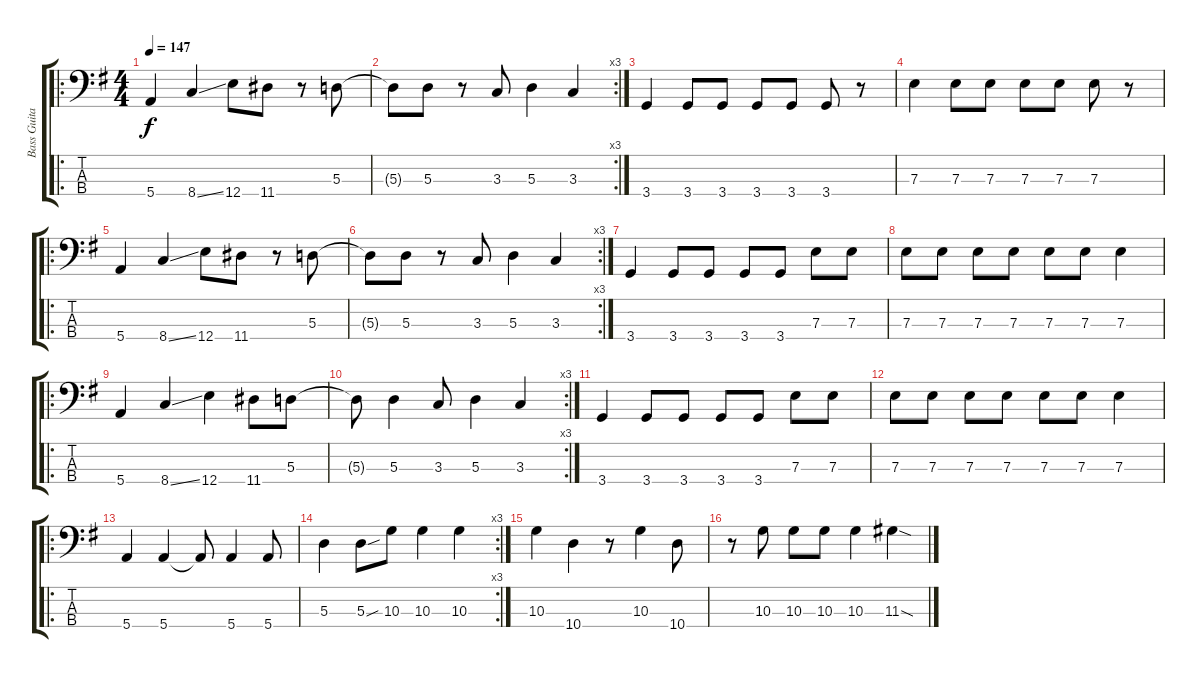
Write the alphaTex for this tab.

\track ("Bass Guitar (Greg Kriesel)" "Bass Guita") {instrument electricbassfinger}
\staff {score tabs}
\tuning (G2 D2 A1 E1) {hide}
\ro
\ts (4 4)
\tempo 147
\clef f4
\ks g
5.4.4{dy f} 8.4{ss}.4 12.4.8 11.4.8 r.8 5.3.8 |
\rc 3
5.3{t}.8 5.3.8 r.8 3.3.8 5.3.4 3.3.4 |
3.4.4 3.4.8 3.4.8 3.4.8 3.4.8 3.4.8 r.8 |
7.3.4 7.3.8 7.3.8 7.3.8 7.3.8 7.3.8 r.8 |
\ro
5.4.4 8.4{ss}.4 12.4.8 11.4.8 r.8 5.3.8 |
\rc 3
5.3{t}.8 5.3.8 r.8 3.3.8 5.3.4 3.3.4 |
3.4.4 3.4.8 3.4.8 3.4.8 3.4.8 7.3.8 7.3.8 |
7.3.8 7.3.8 7.3.8 7.3.8 7.3.8 7.3.8 7.3.4 |
\ro
5.4.4 8.4{ss}.4 12.4.4 11.4.8 5.3.8 |
\rc 3
5.3{t}.8 5.3.4 3.3.8 5.3.4 3.3.4 |
3.4.4 3.4.8 3.4.8 3.4.8 3.4.8 7.3.8 7.3.8 |
7.3.8 7.3.8 7.3.8 7.3.8 7.3.8 7.3.8 7.3.4 |
\ro
5.4.4 5.4.4 5.4{t}.8 5.4.4 5.4.8 |
\rc 3
5.3.4 5.3{sou}.8 10.3.8 10.3.4 10.3.4 |
10.3.4 10.4.4 r.8 10.3.4 10.4.8 |
r.8 10.3.8 10.3.8 10.3.8 10.3.4 11.3{sod}.4
